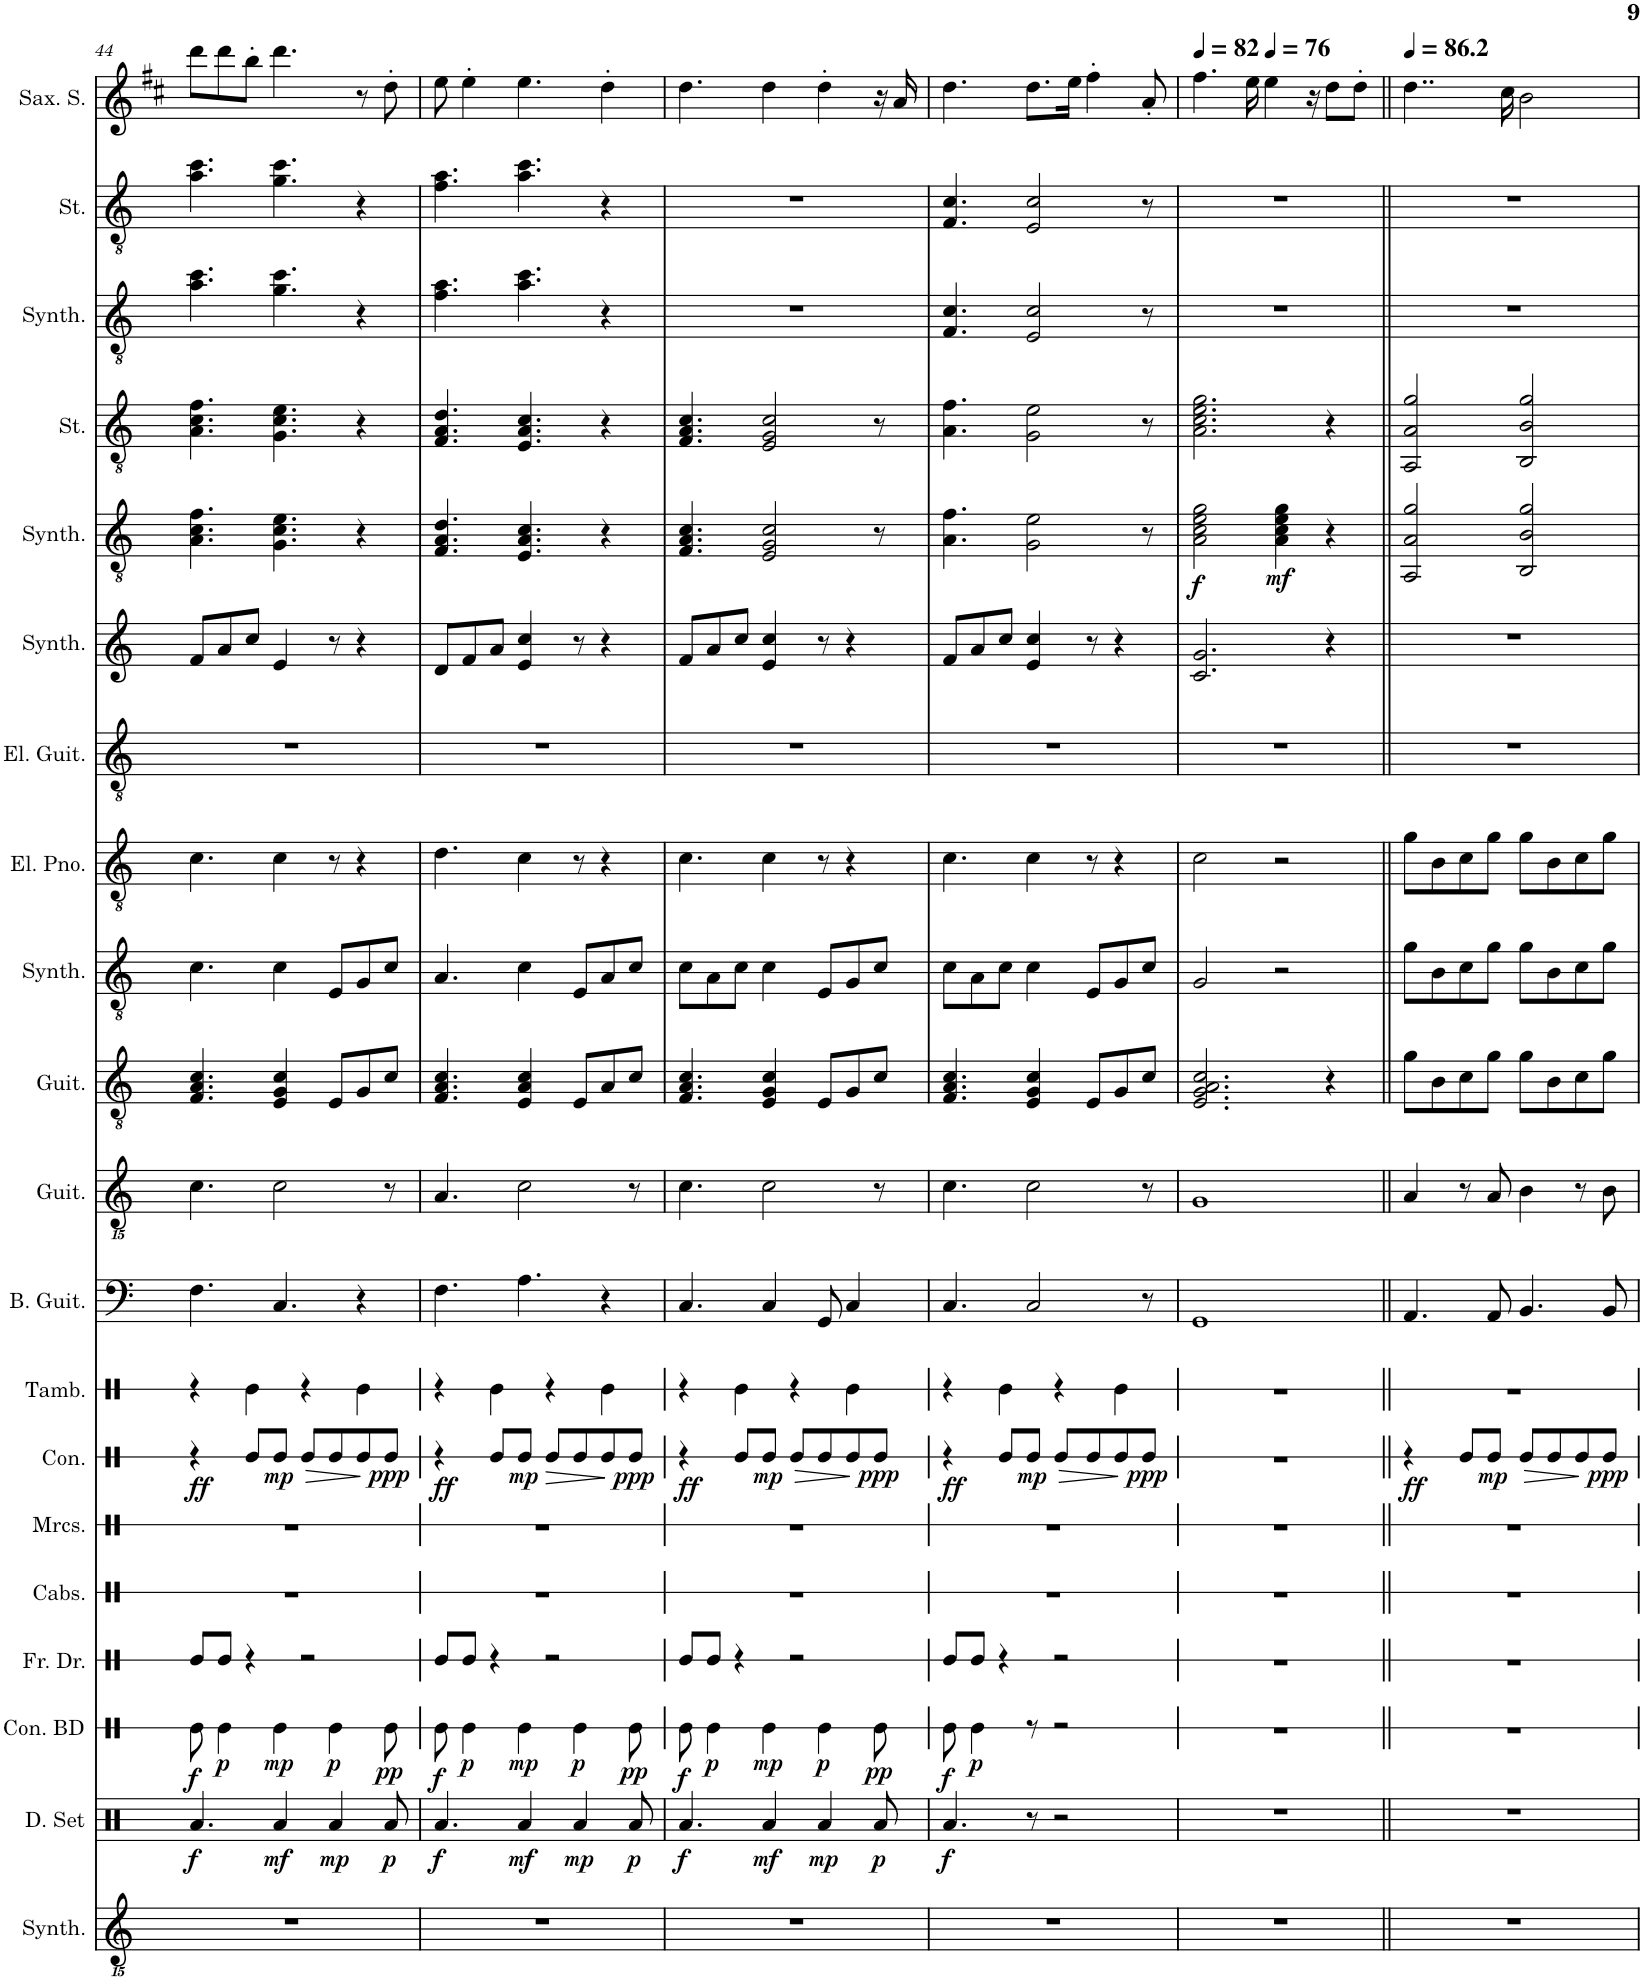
**kern	**kern	**dynam	**kern	**dynam	**kern	**kern	**kern	**kern	**dynam	**kern	**kern	**kern	**kern	**kern	**kern	**kern	**kern	**kern	**dynam	**kern	**kern	**kern	**kern
*part20	*part19	*part19	*part18	*part18	*part17	*part16	*part15	*part14	*part14	*part13	*part12	*part11	*part10	*part9	*part8	*part7	*part6	*part5	*part5	*part4	*part3	*part2	*part1
*staff20	*staff19	*staff19	*staff18	*staff18	*staff17	*staff16	*staff15	*staff14	*staff14	*staff13	*staff12	*staff11	*staff10	*staff9	*staff8	*staff7	*staff6	*staff5	*staff5	*staff4	*staff3	*staff2	*staff1
*I"Effect Synthesizer	*I"Drumset	*	*I"Concert Bass Drum	*	*I"Frame Drum	*I"Cabasa	*I"Maracas	*I"Congas	*	*I"Tambourine	*I"Bass Guitar	*I"Classical Guitar	*I"Acoustic Guitar	*I"Atmosphere Synthesizer	*I"Electric Piano	*I"Electric Guitar	*I"Pad Synthesizer	*I"Warm Synthesizer	*	*I"Strings	*I"Warm Synthesizer	*I"Strings	*I"Saxophone soprano
*I'Synth.	*I'D. Set	*	*I'Con. BD	*	*I'Fr. Dr.	*I'Cabs.	*I'Mrcs.	*I'Con.	*	*I'Tamb.	*I'B. Guit.	*I'Guit.	*I'Guit.	*I'Synth.	*I'El. Pno.	*I'El. Guit.	*I'Synth.	*I'Synth.	*	*I'St.	*I'Synth.	*I'St.	*I'Sax. S.
!!LO:PB:g=z
*clefGvv2	*clefX	*	*clefX	*	*clefX	*clefX	*clefX	*clefX	*	*clefX	*clefF4	*clefGvv2	*clefGv2	*clefGv2	*clefGv2	*clefGv2	*clefG2	*clefGv2	*	*clefGv2	*clefGv2	*clefGv2	*clefG2
*	*	*	*	*	*	*	*	*	*	*	*Trd7c12	*	*	*	*	*	*	*	*	*	*	*	*Trd1c2
*k[]	*k[]	*	*k[]	*	*k[]	*k[]	*k[]	*k[]	*	*k[]	*k[]	*k[]	*k[]	*k[]	*k[]	*k[]	*k[]	*k[]	*	*k[]	*k[]	*k[]	*k[f#c#]
*M4/4	*M4/4	*	*M4/4	*	*M4/4	*M4/4	*M4/4	*M4/4	*	*M4/4	*M4/4	*M4/4	*M4/4	*M4/4	*M4/4	*M4/4	*M4/4	*M4/4	*	*M4/4	*M4/4	*M4/4	*M4/4
=44	=44	=44	=44	=44	=44	=44	=44	=44	=44	=44	=44	=44	=44	=44	=44	=44	=44	=44	=44	=44	=44	=44	=44
!	!	!LO:DY:b	!	!LO:DY:b	!	!	!	!	!LO:DY:b	!	!	!	!	!	!	!	!	!	!	!	!	!	!
1r	4.Ra/	f	8Re\	f	8Re/L	1r	1r	4r	ff	4r	4.F\	4.C\	4.F/ 4.A/ 4.c/	4.c\	4.c\	1r	8f/L	4.A\ 4.c\ 4.f\	.	4.A\ 4.c\ 4.f\	4.a\ 4.cc\	4.a\ 4.cc\	8ddd\L
!	!	!	!	!LO:DY:b	!	!	!	!	!	!	!	!	!	!	!	!	!	!	!	!	!	!	!
.	.	.	4Re\	p	8Re/J	.	.	.	.	.	.	.	.	.	.	.	8a/	.	.	.	.	.	8ddd\
.	.	.	.	.	4r	.	.	8Re/L	.	4Re\	.	.	.	.	.	.	8cc/J	.	.	.	.	.	8bb'\J
!	!	!LO:DY:b	!	!LO:DY:b	!	!	!	!	!LO:DY:b	!	!	!	!	!	!	!	!	!	!	!	!	!	!
.	4Ra/	mf	4Re\	mp	.	.	.	8Re/J	mp	.	4.C/	2C\	4E/ 4G/ 4c/	4c\	4c\	.	4e/	4.G\ 4.c\ 4.e\	.	4.G\ 4.c\ 4.e\	4.g\ 4.cc\	4.g\ 4.cc\	4.ddd\
!	!	!	!	!	!	!	!	!	!LO:HP:b	!	!	!	!	!	!	!	!	!	!	!	!	!	!
.	.	.	.	.	2r	.	.	8Re/L	>	4r	.	.	.	.	.	.	.	.	.	.	.	.	.
!	!	!LO:DY:b	!	!LO:DY:b	!	!	!	!	!	!	!	!	!	!	!	!	!	!	!	!	!	!	!
.	4Ra/	mp	4Re\	p	.	.	.	8Re/	.	.	.	.	8E/L	8E/L	8r	.	8r	.	.	.	.	.	.
.	.	.	.	.	.	.	.	8Re/	.	4Re\	4r	.	8G/	8G/	4r	.	4r	4r	.	4r	4r	4r	8r
!	!	!LO:DY:b	!	!LO:DY:b	!	!	!	!	!LO:DY:n=1:b	!	!	!	!	!	!	!	!	!	!	!	!	!	!
.	8Ra/	p	8Re\	pp	.	.	.	8Re/J	] ppp	.	.	8r	8c/J	8c/J	.	.	.	.	.	.	.	.	8dd'\
=45	=45	=45	=45	=45	=45	=45	=45	=45	=45	=45	=45	=45	=45	=45	=45	=45	=45	=45	=45	=45	=45	=45	=45
!	!	!LO:DY:b	!	!LO:DY:b	!	!	!	!	!LO:DY:b	!	!	!	!	!	!	!	!	!	!	!	!	!	!
1r	4.Ra/	f	8Re\	f	8Re/L	1r	1r	4r	ff	4r	4.F\	4.AA/	4.F/ 4.A/ 4.c/	4.A/	4.d\	1r	8d/L	4.F/ 4.A/ 4.d/	.	4.F/ 4.A/ 4.d/	4.f\ 4.a\	4.f\ 4.a\	8ee\
!	!	!	!	!LO:DY:b	!	!	!	!	!	!	!	!	!	!	!	!	!	!	!	!	!	!	!
.	.	.	4Re\	p	8Re/J	.	.	.	.	.	.	.	.	.	.	.	8f/	.	.	.	.	.	4ee'\
.	.	.	.	.	4r	.	.	8Re/L	.	4Re\	.	.	.	.	.	.	8a/J	.	.	.	.	.	.
!	!	!LO:DY:b	!	!LO:DY:b	!	!	!	!	!LO:DY:b	!	!	!	!	!	!	!	!	!	!	!	!	!	!
.	4Ra/	mf	4Re\	mp	.	.	.	8Re/J	mp	.	4.A\	2C\	4E/ 4A/ 4c/	4c\	4c\	.	4e/ 4cc/	4.E/ 4.A/ 4.c/	.	4.E/ 4.A/ 4.c/	4.a\ 4.cc\	4.a\ 4.cc\	4.ee\
!	!	!	!	!	!	!	!	!	!LO:HP:b	!	!	!	!	!	!	!	!	!	!	!	!	!	!
.	.	.	.	.	2r	.	.	8Re/L	>	4r	.	.	.	.	.	.	.	.	.	.	.	.	.
!	!	!LO:DY:b	!	!LO:DY:b	!	!	!	!	!	!	!	!	!	!	!	!	!	!	!	!	!	!	!
.	4Ra/	mp	4Re\	p	.	.	.	8Re/	.	.	.	.	8E/L	8E/L	8r	.	8r	.	.	.	.	.	.
.	.	.	.	.	.	.	.	8Re/	.	4Re\	4r	.	8A/	8A/	4r	.	4r	4r	.	4r	4r	4r	4dd'\
!	!	!LO:DY:b	!	!LO:DY:b	!	!	!	!	!LO:DY:n=1:b	!	!	!	!	!	!	!	!	!	!	!	!	!	!
.	8Ra/	p	8Re\	pp	.	.	.	8Re/J	] ppp	.	.	8r	8c/J	8c/J	.	.	.	.	.	.	.	.	.
=46	=46	=46	=46	=46	=46	=46	=46	=46	=46	=46	=46	=46	=46	=46	=46	=46	=46	=46	=46	=46	=46	=46	=46
!	!	!LO:DY:b	!	!LO:DY:b	!	!	!	!	!LO:DY:b	!	!	!	!	!	!	!	!	!	!	!	!	!	!
1r	4.Ra/	f	8Re\	f	8Re/L	1r	1r	4r	ff	4r	4.C/	4.C\	4.F/ 4.A/ 4.c/	8c\L	4.c\	1r	8f/L	4.F/ 4.A/ 4.c/	.	4.F/ 4.A/ 4.c/	1r	1r	4.dd\
!	!	!	!	!LO:DY:b	!	!	!	!	!	!	!	!	!	!	!	!	!	!	!	!	!	!	!
.	.	.	4Re\	p	8Re/J	.	.	.	.	.	.	.	.	8A\	.	.	8a/	.	.	.	.	.	.
.	.	.	.	.	4r	.	.	8Re/L	.	4Re\	.	.	.	8c\J	.	.	8cc/J	.	.	.	.	.	.
!	!	!LO:DY:b	!	!LO:DY:b	!	!	!	!	!LO:DY:b	!	!	!	!	!	!	!	!	!	!	!	!	!	!
.	4Ra/	mf	4Re\	mp	.	.	.	8Re/J	mp	.	4C/	2C\	4E/ 4G/ 4c/	4c\	4c\	.	4e/ 4cc/	2E/ 2G/ 2c/	.	2E/ 2G/ 2c/	.	.	4dd\
!	!	!	!	!	!	!	!	!	!LO:HP:b	!	!	!	!	!	!	!	!	!	!	!	!	!	!
.	.	.	.	.	2r	.	.	8Re/L	>	4r	.	.	.	.	.	.	.	.	.	.	.	.	.
!	!	!LO:DY:b	!	!LO:DY:b	!	!	!	!	!	!	!	!	!	!	!	!	!	!	!	!	!	!	!
.	4Ra/	mp	4Re\	p	.	.	.	8Re/	.	.	8GG/	.	8E/L	8E/L	8r	.	8r	.	.	.	.	.	4dd'\
.	.	.	.	.	.	.	.	8Re/	.	4Re\	4C/	.	8G/	8G/	4r	.	4r	.	.	.	.	.	.
!	!	!LO:DY:b	!	!LO:DY:b	!	!	!	!	!LO:DY:n=1:b	!	!	!	!	!	!	!	!	!	!	!	!	!	!
.	8Ra/	p	8Re\	pp	.	.	.	8Re/J	] ppp	.	.	8r	8c/J	8c/J	.	.	.	8r	.	8r	.	.	16r
.	.	.	.	.	.	.	.	.	.	.	.	.	.	.	.	.	.	.	.	.	.	.	16a/
=47	=47	=47	=47	=47	=47	=47	=47	=47	=47	=47	=47	=47	=47	=47	=47	=47	=47	=47	=47	=47	=47	=47	=47
!	!	!LO:DY:b	!	!LO:DY:b	!	!	!	!	!LO:DY:b	!	!	!	!	!	!	!	!	!	!	!	!	!	!
1r	4.Ra/	f	8Re\	f	8Re/L	1r	1r	4r	ff	4r	4.C/	4.C\	4.F/ 4.A/ 4.c/	8c\L	4.c\	1r	8f/L	4.A\ 4.f\	.	4.A\ 4.f\	4.F/ 4.c/	4.F/ 4.c/	4.dd\
!	!	!	!	!LO:DY:b	!	!	!	!	!	!	!	!	!	!	!	!	!	!	!	!	!	!	!
.	.	.	4Re\	p	8Re/J	.	.	.	.	.	.	.	.	8A\	.	.	8a/	.	.	.	.	.	.
.	.	.	.	.	4r	.	.	8Re/L	.	4Re\	.	.	.	8c\J	.	.	8cc/J	.	.	.	.	.	.
!	!	!	!	!	!	!	!	!	!LO:DY:b	!	!	!	!	!	!	!	!	!	!	!	!	!	!
.	8r	.	8r	.	.	.	.	8Re/J	mp	.	2C/	2C\	4E/ 4G/ 4c/	4c\	4c\	.	4e/ 4cc/	2G\ 2e\	.	2G\ 2e\	2E/ 2c/	2E/ 2c/	8.dd\L
!	!	!	!	!	!	!	!	!	!LO:HP:b	!	!	!	!	!	!	!	!	!	!	!	!	!	!
.	2r	.	2r	.	2r	.	.	8Re/L	>	4r	.	.	.	.	.	.	.	.	.	.	.	.	.
.	.	.	.	.	.	.	.	.	.	.	.	.	.	.	.	.	.	.	.	.	.	.	16ee\Jk
.	.	.	.	.	.	.	.	8Re/	.	.	.	.	8E/L	8E/L	8r	.	8r	.	.	.	.	.	4ff#'\
.	.	.	.	.	.	.	.	8Re/	.	4Re\	.	.	8G/	8G/	4r	.	4r	.	.	.	.	.	.
!	!	!	!	!	!	!	!	!	!LO:DY:n=1:b	!	!	!	!	!	!	!	!	!	!	!	!	!	!
.	.	.	.	.	.	.	.	8Re/J	] ppp	.	8r	8r	8c/J	8c/J	.	.	.	8r	.	8r	8r	8r	8a'/
=48	=48	=48	=48	=48	=48	=48	=48	=48	=48	=48	=48	=48	=48	=48	=48	=48	=48	=48	=48	=48	=48	=48	=48
*	*	*	*	*	*	*	*	*	*	*	*	*	*	*	*	*	*	*	*	*	*	*	*MM82
!	!	!	!	!	!	!	!	!	!	!	!	!	!	!	!	!	!	!	!LO:DY:b	!	!	!	!
1r	1r	.	1r	.	1r	1r	1r	1r	.	1r	1GG	1GG	2.E/ 2.G/ 2.A/ 2.c/	2G/	2c\	1r	2.c/ 2.g/	2A\ 2c\ 2e\ 2g\	f	2.A\ 2.c\ 2.e\ 2.g\	1r	1r	4.ff#\
.	.	.	.	.	.	.	.	.	.	.	.	.	.	.	.	.	.	.	.	.	.	.	16ee\
*	*	*	*	*	*	*	*	*	*	*	*	*	*	*	*	*	*	*	*	*	*	*	*MM76
.	.	.	.	.	.	.	.	.	.	.	.	.	.	.	.	.	.	.	.	.	.	.	4ee\
!	!	!	!	!	!	!	!	!	!	!	!	!	!	!	!	!	!	!	!LO:DY:b	!	!	!	!
.	.	.	.	.	.	.	.	.	.	.	.	.	.	2r	2r	.	.	4A\ 4c\ 4e\ 4g\	mf	.	.	.	.
.	.	.	.	.	.	.	.	.	.	.	.	.	.	.	.	.	.	.	.	.	.	.	16r
.	.	.	.	.	.	.	.	.	.	.	.	.	4r	.	.	.	4r	4r	.	4r	.	.	8dd\L
.	.	.	.	.	.	.	.	.	.	.	.	.	.	.	.	.	.	.	.	.	.	.	8dd'\J
=49||	=49||	=49||	=49||	=49||	=49||	=49||	=49||	=49||	=49||	=49||	=49||	=49||	=49||	=49||	=49||	=49||	=49||	=49||	=49||	=49||	=49||	=49||	=49||
*	*	*	*	*	*	*	*	*	*	*	*	*	*	*	*	*	*	*	*	*	*	*	*MM86
!	!	!	!	!	!	!	!	!	!LO:DY:b	!	!	!	!	!	!	!	!	!	!	!	!	!	!
1r	1r	.	1r	.	1r	1r	1r	4r	ff	1r	4.AA/	4AA/	8g\L	8g\L	8g\L	1r	1r	2AA/ 2A/ 2g/	.	2AA/ 2A/ 2g/	1r	1r	4..dd\
.	.	.	.	.	.	.	.	.	.	.	.	.	8B\	8B\	8B\	.	.	.	.	.	.	.	.
.	.	.	.	.	.	.	.	8Re/L	.	.	.	8r	8c\	8c\	8c\	.	.	.	.	.	.	.	.
!	!	!	!	!	!	!	!	!	!LO:DY:b	!	!	!	!	!	!	!	!	!	!	!	!	!	!
.	.	.	.	.	.	.	.	8Re/J	mp	.	8AA/	8AA/	8g\J	8g\J	8g\J	.	.	.	.	.	.	.	.
.	.	.	.	.	.	.	.	.	.	.	.	.	.	.	.	.	.	.	.	.	.	.	16cc#\
!	!	!	!	!	!	!	!	!	!LO:HP:b	!	!	!	!	!	!	!	!	!	!	!	!	!	!
.	.	.	.	.	.	.	.	8Re/L	>	.	4.BB/	4BB\	8g\L	8g\L	8g\L	.	.	2BB/ 2B/ 2g/	.	2BB/ 2B/ 2g/	.	.	2b\
.	.	.	.	.	.	.	.	8Re/	.	.	.	.	8B\	8B\	8B\	.	.	.	.	.	.	.	.
.	.	.	.	.	.	.	.	8Re/	.	.	.	8r	8c\	8c\	8c\	.	.	.	.	.	.	.	.
!	!	!	!	!	!	!	!	!	!LO:DY:n=1:b	!	!	!	!	!	!	!	!	!	!	!	!	!	!
.	.	.	.	.	.	.	.	8Re/J	] ppp	.	8BB/	8BB\	8g\J	8g\J	8g\J	.	.	.	.	.	.	.	.
=	=	=	=	=	=	=	=	=	=	=	=	=	=	=	=	=	=	=	=	=	=	=	=
*-	*-	*-	*-	*-	*-	*-	*-	*-	*-	*-	*-	*-	*-	*-	*-	*-	*-	*-	*-	*-	*-	*-	*-
